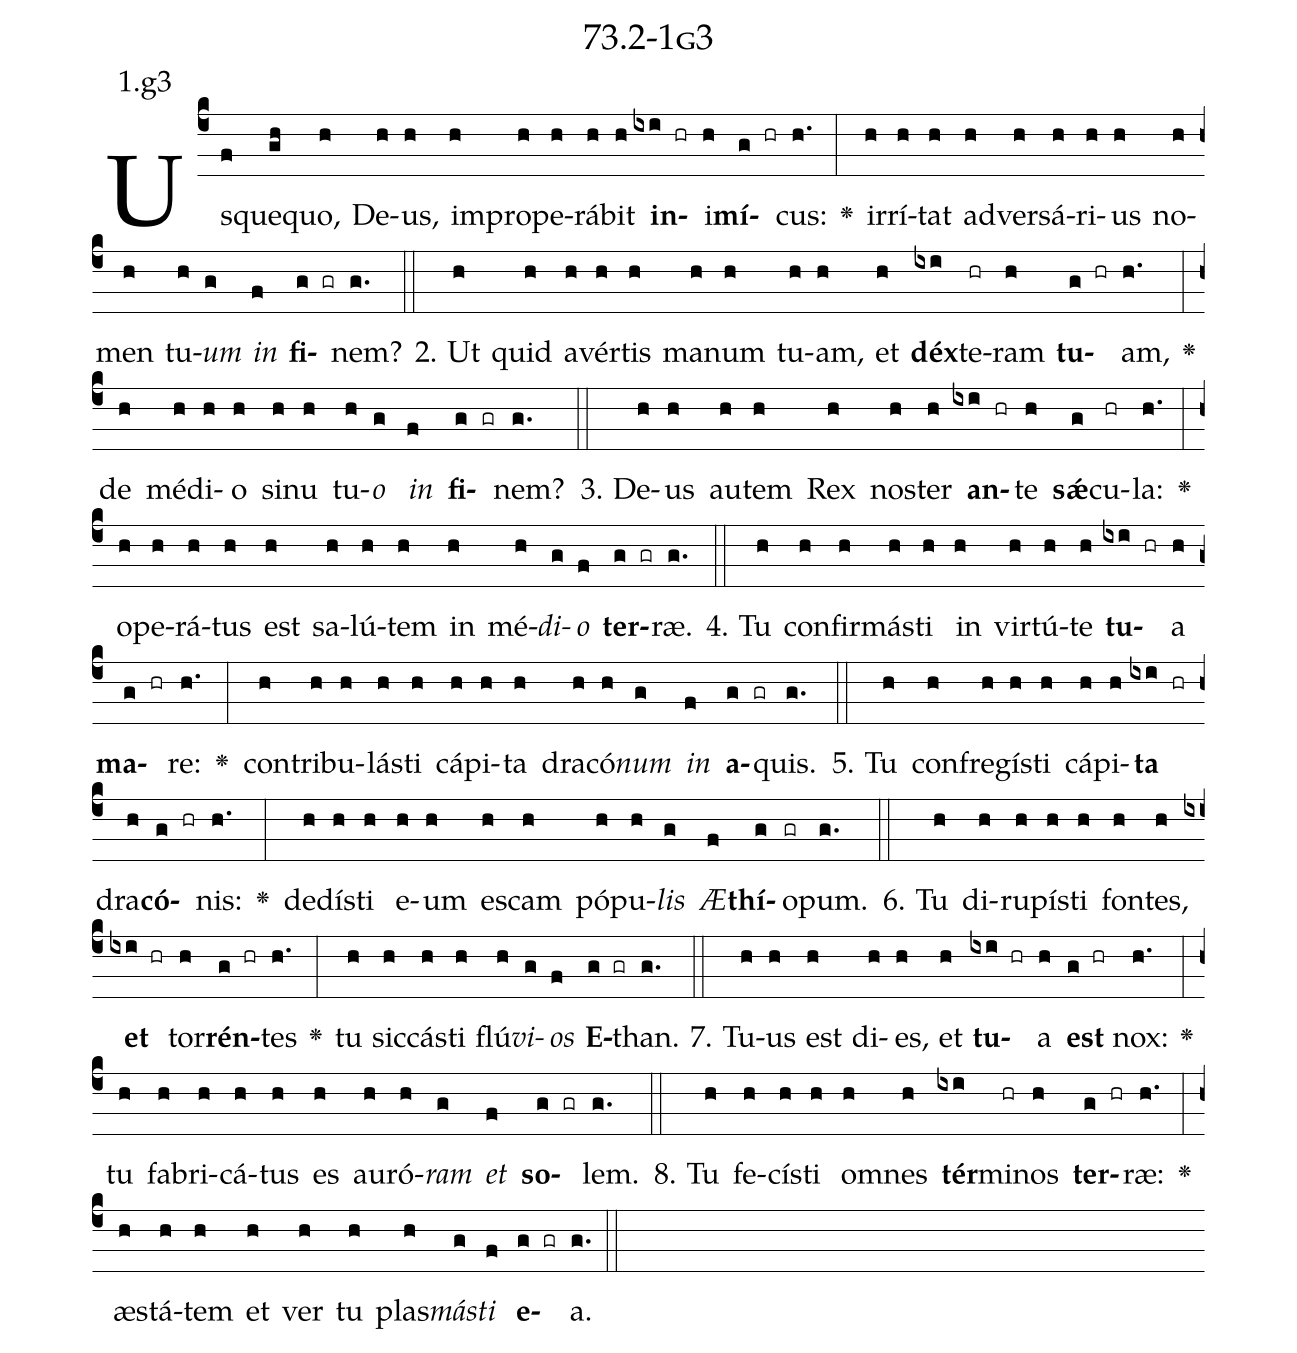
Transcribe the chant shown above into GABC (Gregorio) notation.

name: 73.2-1g3;
annotation: 1.g3;
%%
(c4)Us(f)que(gh)quo,(h) De(h)us,(h) im(h)pro(h)pe(h)rá(h)bit(h) <b>in</b>(ixi hr)i(h)<b>mí</b>(g hr)cus:(h.) <v>\greheightstar</v>(:) ir(h)rí(h)tat(h) ad(h)ver(h)sá(h)ri(h)us(h) no(h)men(h) tu(h)<i>um</i>(g) <i>in</i>(f) <b>fi</b>(g gr)nem?(g.) (::)
2. Ut(h) quid(h) a(h)vér(h)tis(h) ma(h)num(h) tu(h)am,(h) et(h) <b>déx</b>(ixi)te(hr)ram(h) <b>tu</b>(g hr)am,(h.) <v>\greheightstar</v>(:) de(h) mé(h)di(h)o(h) si(h)nu(h) tu(h)<i>o</i>(g) <i>in</i>(f) <b>fi</b>(g gr)nem?(g.) (::)
3. De(h)us(h) au(h)tem(h) Rex(h) nos(h)ter(h) <b>an</b>(ixi hr)te(h) <b>sǽ</b>(g)cu(hr)la:(h.) <v>\greheightstar</v>(:) o(h)pe(h)rá(h)tus(h) est(h) sa(h)lú(h)tem(h) in(h) mé(h)<i>di</i>(g)<i>o</i>(f) <b>ter</b>(g gr)ræ.(g.) (::)
4. Tu(h) con(h)fir(h)más(h)ti(h) in(h) vir(h)tú(h)te(h) <b>tu</b>(ixi hr)a(h) <b>ma</b>(g hr)re:(h.) <v>\greheightstar</v>(:) con(h)tri(h)bu(h)lás(h)ti(h) cá(h)pi(h)ta(h) dra(h)có(h)<i>num</i>(g) <i>in</i>(f) <b>a</b>(g gr)quis.(g.) (::)
5. Tu(h) con(h)fre(h)gís(h)ti(h) cá(h)pi(h)<b>ta</b>(ixi hr) dra(h)<b>có</b>(g hr)nis:(h.) <v>\greheightstar</v>(:) de(h)dís(h)ti(h) e(h)um(h) es(h)cam(h) pó(h)pu(h)<i>lis</i>(g) <i>Æ</i>(f)<b>thí</b>(g)o(gr)pum.(g.) (::)
6. Tu(h) di(h)ru(h)pís(h)ti(h) fon(h)tes,(h) <b>et</b>(ixi hr) tor(h)<b>rén</b>(g hr)tes(h.) <v>\greheightstar</v>(:) tu(h) sic(h)cás(h)ti(h) flú(h)<i>vi</i>(g)<i>os</i>(f) <b>E</b>(g gr)than.(g.) (::)
7. Tu(h)us(h) est(h) di(h)es,(h) et(h) <b>tu</b>(ixi hr)a(h) <b>est</b>(g hr) nox:(h.) <v>\greheightstar</v>(:) tu(h) fa(h)bri(h)cá(h)tus(h) es(h) au(h)ró(h)<i>ram</i>(g) <i>et</i>(f) <b>so</b>(g gr)lem.(g.) (::)
8. Tu(h) fe(h)cís(h)ti(h) om(h)nes(h) <b>tér</b>(ixi)mi(hr)nos(h) <b>ter</b>(g hr)ræ:(h.) <v>\greheightstar</v>(:) æs(h)tá(h)tem(h) et(h) ver(h) tu(h) plas(h)<i>más</i>(g)<i>ti</i>(f) <b>e</b>(g gr)a.(g.) (::)
